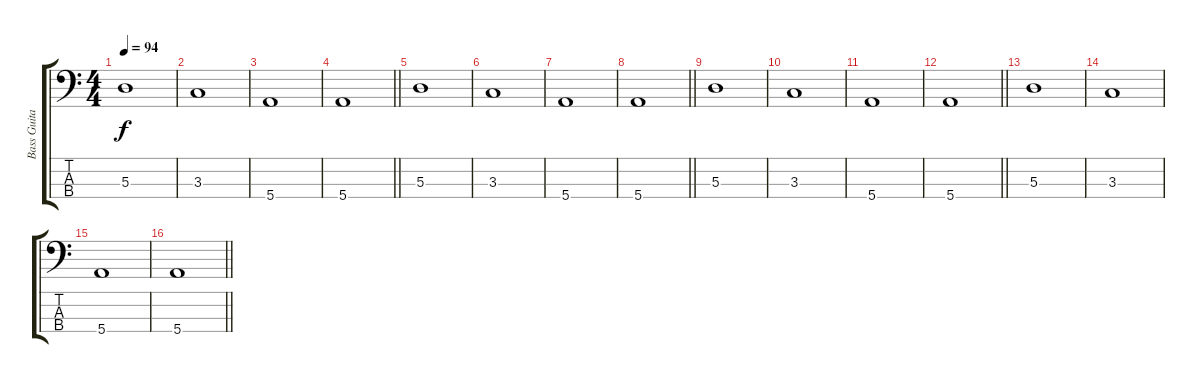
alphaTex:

\track ("Bass Guitar" "Bass Guita") {instrument electricbassfinger}
\staff {score tabs}
\tuning (G2 D2 A1 E1) {hide}
\ts (4 4)
\tempo 94
\clef f4
\ks c
5.3.1{dy f} |
3.3.1 |
5.4.1 |
\barLineRight lightlight
5.4.1 |
5.3.1 |
3.3.1 |
5.4.1 |
\barLineRight lightlight
5.4.1 |
5.3.1 |
3.3.1 |
5.4.1 |
\barLineRight lightlight
5.4.1 |
5.3.1 |
3.3.1 |
5.4.1 |
\barLineRight lightlight
5.4.1
